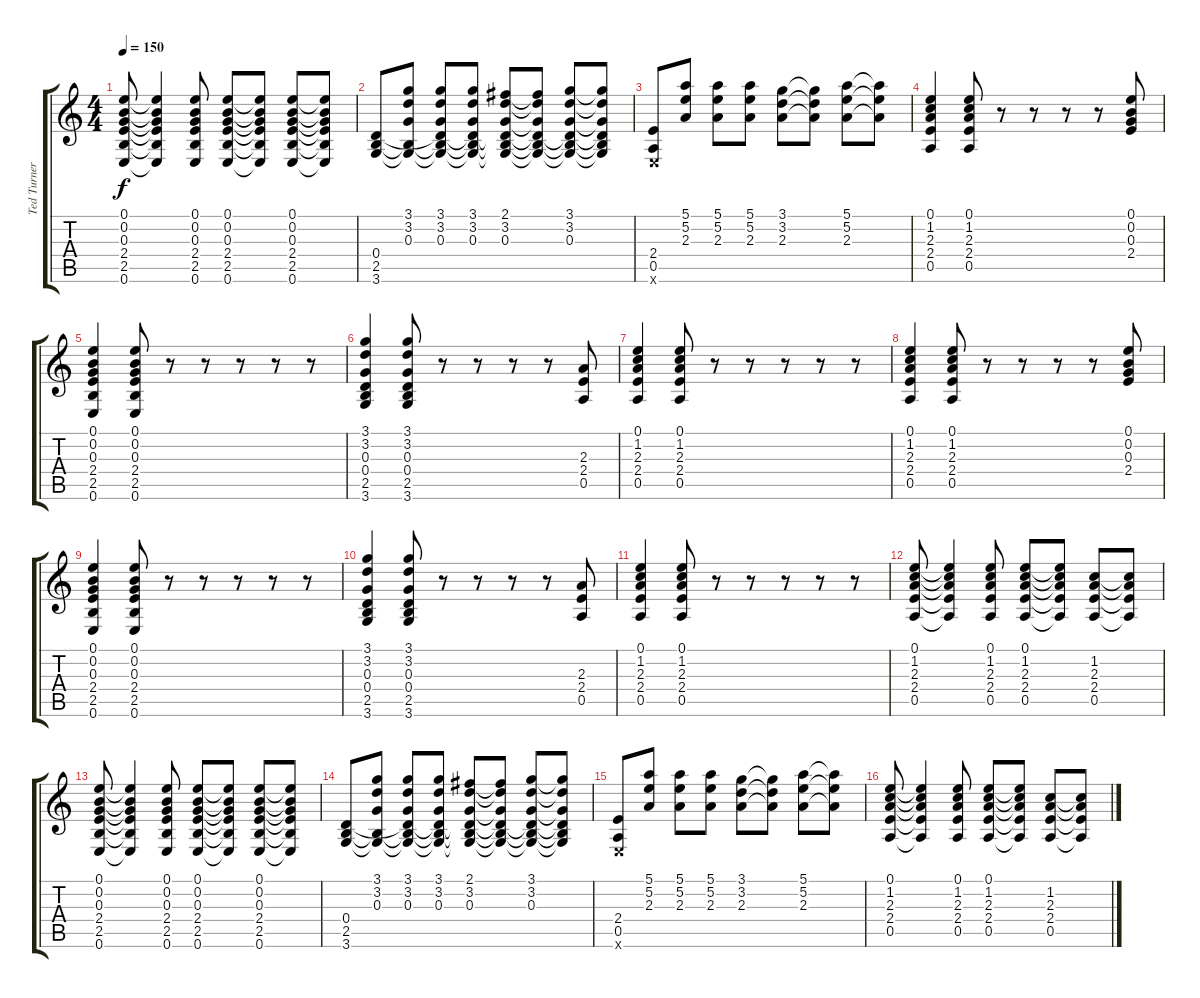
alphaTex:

\track ("Ted Turner (rhytm guitar)" "Ted Turner") {instrument electricguitarclean}
\staff {score tabs}
\tuning (E4 B3 G3 D3 A2 E2) {hide}
\ts (4 4)
\tempo 150
\clef g2
\ks c
(0.1 0.2 0.3 2.4 2.5 0.6).8{dy f} (0.1{t} 0.2{t} 0.3{t} 2.4{t} 2.5{t} 0.6{t}).4 (0.1 0.2 0.3 2.4 2.5 0.6).8 (0.1 0.2 0.3 2.4 2.5 0.6).8 (0.1{t} 0.2{t} 0.3{t} 2.4{t} 2.5{t} 0.6{t}).8 (0.1 0.2 0.3 2.4 2.5 0.6).8 (0.1{t} 0.2{t} 0.3{t} 2.4{t} 2.5{t} 0.6{t}).8 |
(0.4 2.5 3.6).8 (3.1 3.2 0.3 2.5{t} 3.6{t}).8 (3.1 3.2 0.3 0.4{t} 2.5{t} 3.6{t}).8 (3.1 3.2 0.3 0.4{t} 2.5{t} 3.6{t}).8 (2.1 3.2 0.3 0.4{t} 2.5{t} 3.6{t}).8 (2.1{t} 3.2{t} 0.3{t} 0.4{t} 2.5{t} 3.6{t}).8 (3.1 3.2 0.3 0.4{t} 2.5{t} 3.6{t}).8 (3.1{t} 3.2{t} 0.3{t} 0.4{t} 2.5{t} 3.6{t}).8 |
(2.4 0.5 0.6{x}).8 (5.1 5.2 2.3).8 (5.1 5.2 2.3).8 (5.1 5.2 2.3).8 (3.1 3.2 2.3).8 (3.1{t} 3.2{t} 2.3{t}).8 (5.1 5.2 2.3).8 (5.1{t} 5.2{t} 2.3{t}).8 |
(0.1 1.2 2.3 2.4 0.5).4 (0.1 1.2 2.3 2.4 0.5).8 r.8 r.8 r.8 r.8 (0.1 0.2 0.3 2.4).8 |
(0.1 0.2 0.3 2.4 2.5 0.6).4 (0.1 0.2 0.3 2.4 2.5 0.6).8 r.8 r.8 r.8 r.8 r.8 |
(3.1 3.2 0.3 0.4 2.5 3.6).4 (3.1 3.2 0.3 0.4 2.5 3.6).8 r.8 r.8 r.8 r.8 (2.3 2.4 0.5).8 |
(0.1 1.2 2.3 2.4 0.5).4 (0.1 1.2 2.3 2.4 0.5).8 r.8 r.8 r.8 r.8 r.8 |
(0.1 1.2 2.3 2.4 0.5).4 (0.1 1.2 2.3 2.4 0.5).8 r.8 r.8 r.8 r.8 (0.1 0.2 0.3 2.4).8 |
(0.1 0.2 0.3 2.4 2.5 0.6).4 (0.1 0.2 0.3 2.4 2.5 0.6).8 r.8 r.8 r.8 r.8 r.8 |
(3.1 3.2 0.3 0.4 2.5 3.6).4 (3.1 3.2 0.3 0.4 2.5 3.6).8 r.8 r.8 r.8 r.8 (2.3 2.4 0.5).8 |
(0.1 1.2 2.3 2.4 0.5).4 (0.1 1.2 2.3 2.4 0.5).8 r.8 r.8 r.8 r.8 r.8 |
(0.1 1.2 2.3 2.4 0.5).8 (0.1{t} 1.2{t} 2.3{t} 2.4{t} 0.5{t}).4 (0.1 1.2 2.3 2.4 0.5).8 (0.1 1.2 2.3 2.4 0.5).8 (0.1{t} 1.2{t} 2.3{t} 2.4{t} 0.5{t}).8 (1.2 2.3 2.4 0.5).8 (1.2{t} 2.3{t} 2.4{t} 0.5{t}).8 |
(0.1 0.2 0.3 2.4 2.5 0.6).8 (0.1{t} 0.2{t} 0.3{t} 2.4{t} 2.5{t} 0.6{t}).4 (0.1 0.2 0.3 2.4 2.5 0.6).8 (0.1 0.2 0.3 2.4 2.5 0.6).8 (0.1{t} 0.2{t} 0.3{t} 2.4{t} 2.5{t} 0.6{t}).8 (0.1 0.2 0.3 2.4 2.5 0.6).8 (0.1{t} 0.2{t} 0.3{t} 2.4{t} 2.5{t} 0.6{t}).8 |
(0.4 2.5 3.6).8 (3.1 3.2 0.3 2.5{t} 3.6{t}).8 (3.1 3.2 0.3 0.4{t} 2.5{t} 3.6{t}).8 (3.1 3.2 0.3 0.4{t} 2.5{t} 3.6{t}).8 (2.1 3.2 0.3 0.4{t} 2.5{t} 3.6{t}).8 (2.1{t} 3.2{t} 0.3{t} 0.4{t} 2.5{t} 3.6{t}).8 (3.1 3.2 0.3 0.4{t} 2.5{t} 3.6{t}).8 (3.1{t} 3.2{t} 0.3{t} 0.4{t} 2.5{t} 3.6{t}).8 |
(2.4 0.5 0.6{x}).8 (5.1 5.2 2.3).8 (5.1 5.2 2.3).8 (5.1 5.2 2.3).8 (3.1 3.2 2.3).8 (3.1{t} 3.2{t} 2.3{t}).8 (5.1 5.2 2.3).8 (5.1{t} 5.2{t} 2.3{t}).8 |
(0.1 1.2 2.3 2.4 0.5).8 (0.1{t} 1.2{t} 2.3{t} 2.4{t} 0.5{t}).4 (0.1 1.2 2.3 2.4 0.5).8 (0.1 1.2 2.3 2.4 0.5).8 (0.1{t} 1.2{t} 2.3{t} 2.4{t} 0.5{t}).8 (1.2 2.3 2.4 0.5).8 (1.2{t} 2.3{t} 2.4{t} 0.5{t}).8
